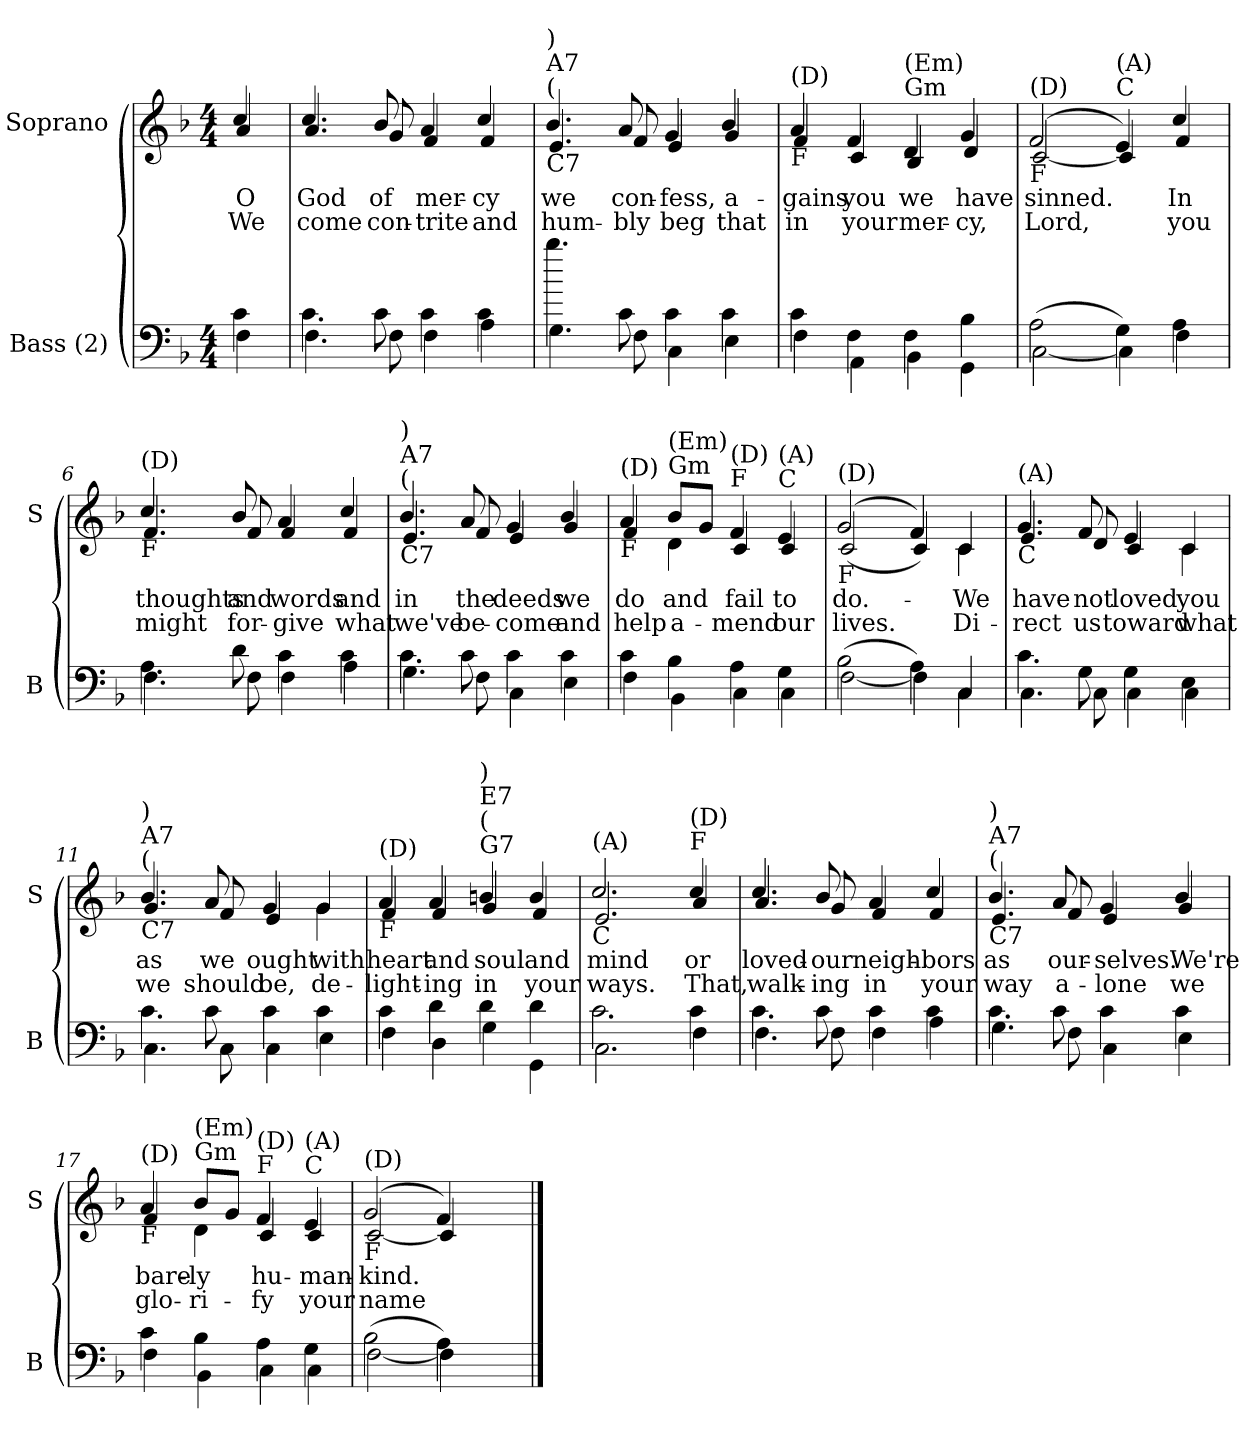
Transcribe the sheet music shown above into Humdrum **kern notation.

**kern	**kern	**text	**text
*part2	*part1	*part1	*part1
*staff2	*staff1	*staff1	*staff1
*I"Bass (2)	*I"Soprano	*	*
*I'B	*I'S	*	*
*clefF4	*clefG2	*	*
*k[b-]	*k[b-]	*	*
*M4/4	*M4/4	*	*
=1	=1	=1	=1
*^	*	*	*
!	!	!LO:TX:b:i:t=Verse	!	!
!	!	!LO:TX:a:t=F	!	!
!	!	!LO:TX:a:t=(D)	!	!
!	!	!	!LO:LY:b	!LO:LY:b
*	*	*^	*	*
4c\	4F\	4cc/	4a/	O	We
=2	=2	=2	=2	=2	=2
!	!	!	!	!LO:LY:b	!LO:LY:b
4.c\	4.F\	4.cc/	4.a/	God	come
!	!	!	!	!LO:LY:b	!LO:LY:b
8c\	8F\	8b-/	8g/	of	con-
!	!	!	!	!LO:LY:b	!LO:LY:b
4c\	4F\	4a/	4f/	mer-	-trite
!	!	!	!	!LO:LY:b	!LO:LY:b
4c\	4A\	4cc/	4f/	-cy	and
=3	=3	=3	=3	=3	=3
!	!	!LO:TX:b:t=C7	!	!	!
!	!	!LO:TX:a:t=(	!	!	!
!	!	!LO:TX:a:t=A7	!	!	!
!	!	!LO:TX:a:t=)	!	!	!
!	!	!	!	!LO:LY:b	!LO:LY:b
4.bb-\	4.G\	4.b-/	4.e/	we	hum-
!	!	!	!	!LO:LY:b	!LO:LY:b
8c\	8F\	8a/	8f/	con-	-bly
!	!	!	!	!LO:LY:b	!LO:LY:b
4c\	4C\	4g/	4e/	-fess,	beg
!	!	!	!	!LO:LY:b	!LO:LY:b
4c\	4E\	4b-/	4g/	a-	that
=4	=4	=4	=4	=4	=4
!	!	!LO:TX:b:t=F	!	!	!
!	!	!LO:TX:a:t=(D)	!	!	!
!	!	!	!	!LO:LY:b	!LO:LY:b
4c\	4F\	4a/	4f/	-gains	in
!	!	!	!	!LO:LY:b	!LO:LY:b
4F\	4AA\	4f/	4c/	you	your
!	!	!LO:TX:a:t=Gm	!	!	!
!	!	!LO:TX:a:t=(Em)	!	!	!
!	!	!	!	!LO:LY:b	!LO:LY:b
4F\	4BB-\	4d/	4B-/	we	mer-
!	!	!	!	!LO:LY:b	!LO:LY:b
4B-\	4GG\	4g/	4d/	have	-cy,
!!LO:LB:g=z	!!
=5	=5	=5	=5	=5	=5
!	!	!LO:TX:b:t=F	!	!	!
!	!	!LO:TX:a:t=(D)	!	!	!
!	!	!	!	!LO:LY:b	!LO:LY:b
(<2A\	[2C\	(>2f/	[2c/	sinned.	Lord,
!	!	!LO:TX:a:t=C	!	!	!
!	!	!LO:TX:a:t=(A)	!	!	!
4G\)	4C\]	4e/)	4c/]	.	.
!	!	!	!	!LO:LY:b	!LO:LY:b
4A\	4F\	4cc/	4f/	In	you
=6	=6	=6	=6	=6	=6
!	!	!LO:TX:b:t=F	!	!	!
!	!	!LO:TX:a:t=(D)	!	!	!
!	!	!	!	!LO:LY:b	!LO:LY:b
4.A\	4.F\	4.cc/	4.f/	thoughts	might
!	!	!	!	!LO:LY:b	!LO:LY:b
8d\	8F\	8b-/	8f/	and	for-
!	!	!	!	!LO:LY:b	!LO:LY:b
4c\	4F\	4a/	4f/	words	-give
!	!	!	!	!LO:LY:b	!LO:LY:b
4c\	4A\	4cc/	4f/	and	what
=7	=7	=7	=7	=7	=7
!	!	!LO:TX:b:t=C7	!	!	!
!	!	!LO:TX:a:t=(	!	!	!
!	!	!LO:TX:a:t=A7	!	!	!
!	!	!LO:TX:a:t=)	!	!	!
!	!	!	!	!LO:LY:b	!LO:LY:b
4.c\	4.G\	4.b-/	4.e/	in	we've
!	!	!	!	!LO:LY:b	!LO:LY:b
8c\	8F\	8a/	8f/	the	be-
!	!	!	!	!LO:LY:b	!LO:LY:b
4c\	4C\	4g/	4e/	deeds	-come
!	!	!	!	!LO:LY:b	!LO:LY:b
4c\	4E\	4b-/	4g/	we	and
!!LO:LB:g=z	!!
=8	=8	=8	=8	=8	=8
!	!	!LO:TX:b:t=F	!	!	!
!	!	!LO:TX:a:t=(D)	!	!	!
!	!	!	!	!LO:LY:b	!LO:LY:b
4c\	4F\	4a/	4f/	do	help
!	!	!LO:TX:a:t=Gm	!	!	!
!	!	!LO:TX:a:t=(Em)	!	!	!
!	!	!	!	!LO:LY:b	!LO:LY:b
4B-\	4BB-\	8b-/L	4d\	and	a-
.	.	8g/J	.	.	.
!	!	!LO:TX:a:t=F	!	!	!
!	!	!LO:TX:a:t=(D)	!	!	!
!	!	!	!	!LO:LY:b	!LO:LY:b
4A\	4C\	4f/	4c/	fail	-mend
!	!	!LO:TX:a:t=C	!	!	!
!	!	!LO:TX:a:t=(A)	!	!	!
!	!	!	!	!LO:LY:b	!LO:LY:b
4G\	4C\	4e/	4c/	to	our
=9	=9	=9	=9	=9	=9
!	!	!LO:TX:b:t=F	!	!	!
!	!	!LO:TX:a:t=(D)	!	!	!
!	!	!	!	!LO:LY:b	!LO:LY:b
(<2B-\	[2F\	(>2g/	(>2c/	do.-	lives.
4A\)	4F\]	4f/)	4c/)	.	.
!	!	!	!	!LO:LY:b	!LO:LY:b
4C/	4C\	4c/	4c\	-We	Di-
=10	=10	=10	=10	=10	=10
!	!	!LO:TX:b:t=C	!	!	!
!	!	!LO:TX:a:t=(A)	!	!	!
!	!	!	!	!LO:LY:b	!LO:LY:b
4.c\	4.C\	4.g/	4.e/	have	-rect
!	!	!	!	!LO:LY:b	!LO:LY:b
8G\	8C\	8f/	8d/	not	us
!	!	!	!	!LO:LY:b	!LO:LY:b
4G\	4C\	4e/	4c/	loved	toward
!	!	!	!	!LO:LY:b	!LO:LY:b
4E\	4C\	4c/	4c\	you	what
!!LO:LB:g=z	!!
=11	=11	=11	=11	=11	=11
!	!	!LO:TX:b:t=C7	!	!	!
!	!	!LO:TX:a:t=(	!	!	!
!	!	!LO:TX:a:t=A7	!	!	!
!	!	!LO:TX:a:t=)	!	!	!
!	!	!	!	!LO:LY:b	!LO:LY:b
4.c\	4.C\	4.b-/	4.g/	as	we
!	!	!	!	!LO:LY:b	!LO:LY:b
8c\	8C\	8a/	8f/	we	should
!	!	!	!	!LO:LY:b	!LO:LY:b
4c\	4C\	4g/	4e/	ought	be,
!	!	!	!	!LO:LY:b	!LO:LY:b
4c\	4E\	4g/	4g\	with	de-
=12	=12	=12	=12	=12	=12
!	!	!LO:TX:b:t=F	!	!	!
!	!	!LO:TX:a:t=(D)	!	!	!
!	!	!	!	!LO:LY:b	!LO:LY:b
4c\	4F\	4a/	4f/	heart	-light-
!	!	!	!	!LO:LY:b	!LO:LY:b
4d\	4D\	4a/	4f/	and	-ing
!	!	!LO:TX:a:t=G7	!	!	!
!	!	!LO:TX:a:t=(	!	!	!
!	!	!LO:TX:a:t=E7	!	!	!
!	!	!LO:TX:a:t=)	!	!	!
!	!	!	!	!LO:LY:b	!LO:LY:b
4d\	4G\	4bn/	4g/	soul	in
!	!	!	!	!LO:LY:b	!LO:LY:b
4d\	4GG\	4b/	4f/	and	your
=13	=13	=13	=13	=13	=13
!	!	!LO:TX:b:t=C	!	!	!
!	!	!LO:TX:a:t=(A)	!	!	!
!	!	!	!	!LO:LY:b	!LO:LY:b
2.c\	2.C\	2.cc/	2.e/	mind	ways.
!	!	!LO:TX:a:t=F	!	!	!
!	!	!LO:TX:a:t=(D)	!	!	!
!	!	!	!	!LO:LY:b	!LO:LY:b
4c\	4F\	4cc/	4a/	or	That,
=14	=14	=14	=14	=14	=14
!	!	!	!	!LO:LY:b	!LO:LY:b
4.c\	4.F\	4.cc/	4.a/	loved-	walk-
!	!	!	!	!LO:LY:b	!LO:LY:b
8c\	8F\	8b-/	8g/	-our	-ing
!!LO:LB:g=z	!!
=15-	=15-	=15-	=15-	=15-	=15-
!	!	!	!	!LO:LY:b	!LO:LY:b
4c\	4F\	4a/	4f/	neigh-	in
!	!	!	!	!LO:LY:b	!LO:LY:b
4c\	4A\	4cc/	4f/	-bors	your
=16	=16	=16	=16	=16	=16
!	!	!LO:TX:b:t=C7	!	!	!
!	!	!LO:TX:a:t=(	!	!	!
!	!	!LO:TX:a:t=A7	!	!	!
!	!	!LO:TX:a:t=)	!	!	!
!	!	!	!	!LO:LY:b	!LO:LY:b
4.c\	4.G\	4.b-/	4.e/	as	way
!	!	!	!	!LO:LY:b	!LO:LY:b
8c\	8F\	8a/	8f/	our-	a-
!	!	!	!	!LO:LY:b	!LO:LY:b
4c\	4C\	4g/	4e/	-selves.	-lone
!	!	!	!	!LO:LY:b	!LO:LY:b
4c\	4E\	4b-/	4g/	We're	we
=17	=17	=17	=17	=17	=17
!	!	!LO:TX:b:t=F	!	!	!
!	!	!LO:TX:a:t=(D)	!	!	!
!	!	!	!	!LO:LY:b	!LO:LY:b
4c\	4F\	4a/	4f/	bare-	glo-
!	!	!LO:TX:a:t=Gm	!	!	!
!	!	!LO:TX:a:t=(Em)	!	!	!
!	!	!	!	!LO:LY:b	!LO:LY:b
4B-\	4BB-\	8b-/L	4d\	-ly	-ri-
.	.	8g/J	.	.	.
!	!	!LO:TX:a:t=F	!	!	!
!	!	!LO:TX:a:t=(D)	!	!	!
!	!	!	!	!LO:LY:b	!LO:LY:b
4A\	4C\	4f/	4c/	hu-	-fy
!	!	!LO:TX:a:t=C	!	!	!
!	!	!LO:TX:a:t=(A)	!	!	!
!	!	!	!	!LO:LY:b	!LO:LY:b
4G\	4C\	4e/	4c/	-man-	your
=18	=18	=18	=18	=18	=18
!	!	!LO:TX:b:t=F	!	!	!
!	!	!LO:TX:a:t=(D)	!	!	!
!	!	!	!	!LO:LY:b	!LO:LY:b
(<2B-\	[2F\	(>2g/	[2c/	-kind.	name
4A\)	4F\]	4f/)	4c/]	.	.
4ryy	4ryy	4ryy	4ryy	.	.
*v	*v	*	*	*	*
*	*v	*v	*	*
==	==	==	==
*-	*-	*-	*-
